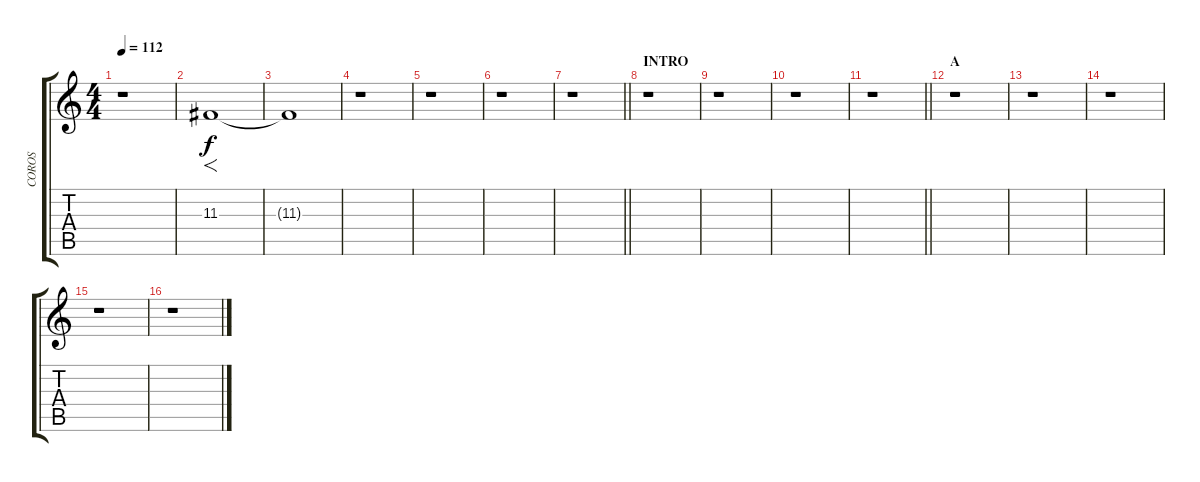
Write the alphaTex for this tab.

\track ("COROS" "COROS") {instrument oboe}
\staff {score tabs}
\tuning (E4 B3 G3 D3 A2 E2) {hide}
\ts (4 4)
\tempo 112
\clef g2
\ks c
r.1{dy f} |
11.3.1{f} |
11.3{t}.1 |
r.1 |
r.1 |
r.1 |
\barLineRight lightlight
r.1 |
\section ("" "INTRO")
r.1 |
r.1 |
r.1 |
\barLineRight lightlight
r.1 |
\section ("" "A")
r.1 |
r.1 |
r.1 |
r.1 |
r.1
